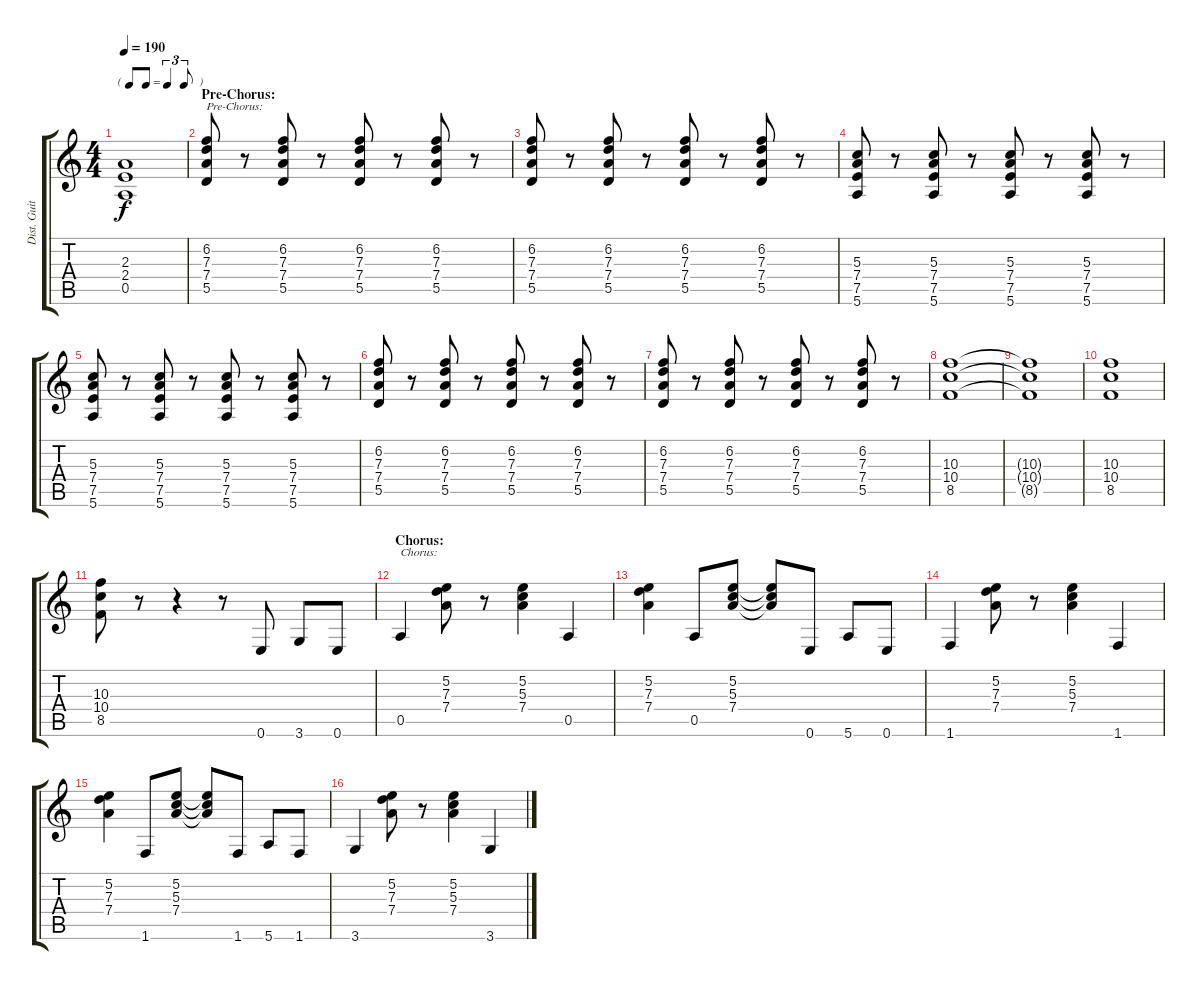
\track ("Dist. Guitar 2" "Dist. Guit") {instrument overdrivenguitar}
\staff {score tabs}
\tuning (E4 B3 G3 D3 A2 E2) {hide}
\ts (4 4)
\tf triplet8th
\tempo 190
\clef g2
\ks c
(2.3 2.4 0.5).1{dy f} |
\section ("" "Pre-Chorus:")
(6.2 7.3 7.4 5.5).8{txt "Pre-Chorus:"} r.8 (6.2 7.3 7.4 5.5).8 r.8 (6.2 7.3 7.4 5.5).8 r.8 (6.2 7.3 7.4 5.5).8 r.8 |
(6.2 7.3 7.4 5.5).8 r.8 (6.2 7.3 7.4 5.5).8 r.8 (6.2 7.3 7.4 5.5).8 r.8 (6.2 7.3 7.4 5.5).8 r.8 |
(5.3 7.4 7.5 5.6).8 r.8 (5.3 7.4 7.5 5.6).8 r.8 (5.3 7.4 7.5 5.6).8 r.8 (5.3 7.4 7.5 5.6).8 r.8 |
(5.3 7.4 7.5 5.6).8 r.8 (5.3 7.4 7.5 5.6).8 r.8 (5.3 7.4 7.5 5.6).8 r.8 (5.3 7.4 7.5 5.6).8 r.8 |
(6.2 7.3 7.4 5.5).8 r.8 (6.2 7.3 7.4 5.5).8 r.8 (6.2 7.3 7.4 5.5).8 r.8 (6.2 7.3 7.4 5.5).8 r.8 |
(6.2 7.3 7.4 5.5).8 r.8 (6.2 7.3 7.4 5.5).8 r.8 (6.2 7.3 7.4 5.5).8 r.8 (6.2 7.3 7.4 5.5).8 r.8 |
(10.3 10.4 8.5).1 |
(10.3{t} 10.4{t} 8.5{t}).1 |
(10.3 10.4 8.5).1 |
(10.3 10.4 8.5).8 r.8 r.4 r.8 0.6.8 3.6.8 0.6.8 |
\section ("" "Chorus:")
0.5.4{txt "Chorus:"} (5.2 7.3 7.4).8 r.8 (5.2 5.3 7.4).4 0.5.4 |
(5.2 7.3 7.4).4 0.5.8 (5.2 5.3 7.4).8 (5.2{t} 5.3{t} 7.4{t}).8 0.6.8 5.6.8 0.6.8 |
1.6.4 (5.2 7.3 7.4).8 r.8 (5.2 5.3 7.4).4 1.6.4 |
(5.2 7.3 7.4).4 1.6.8 (5.2 5.3 7.4).8 (5.2{t} 5.3{t} 7.4{t}).8 1.6.8 5.6.8 1.6.8 |
3.6.4 (5.2 7.3 7.4).8 r.8 (5.2 5.3 7.4).4 3.6.4
